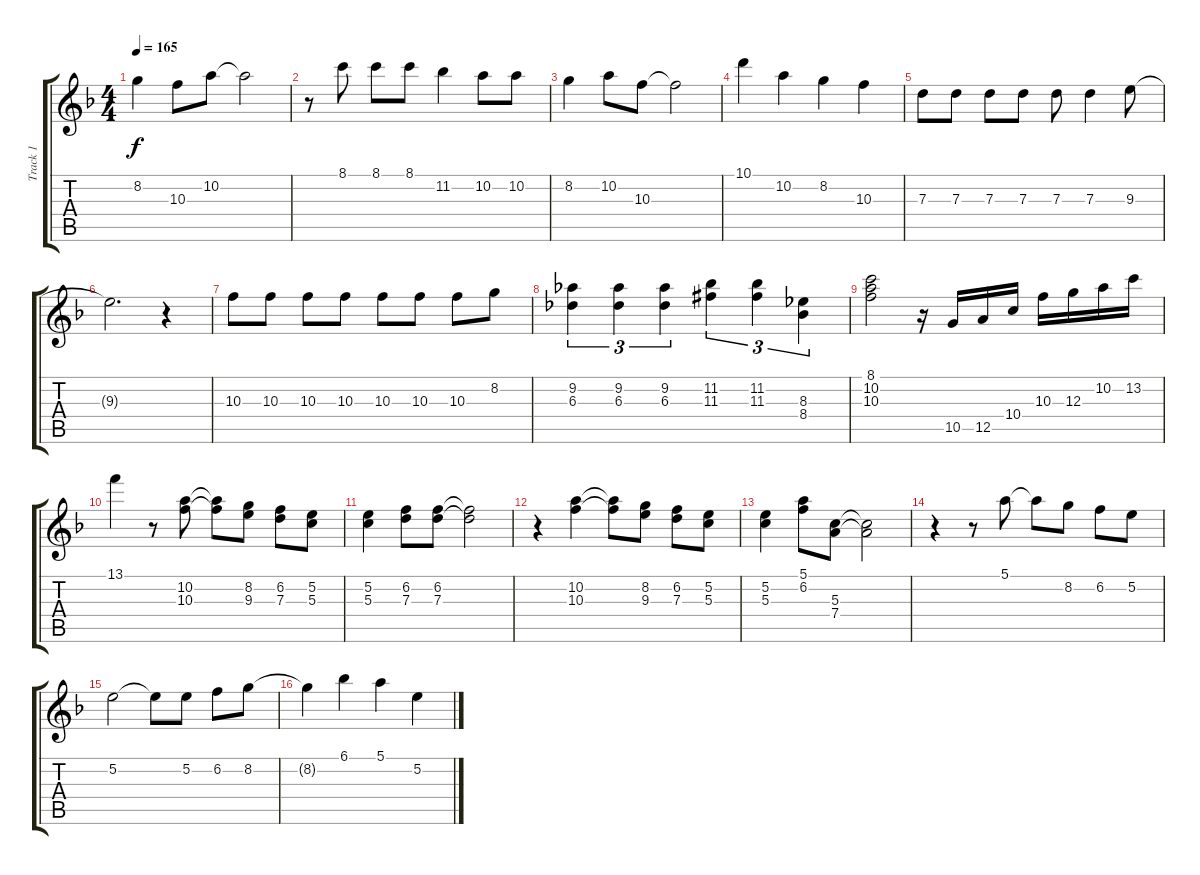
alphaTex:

\track ("Track 1" "Track 1") {instrument electricguitarjazz}
\staff {score tabs}
\tuning (E4 B3 G3 D3 A2 E2) {hide}
\ts (4 4)
\tempo 165
\clef g2
\ks f
8.2.4{dy f} 10.3.8 10.2.8 10.2{t}.2 |
r.8 8.1.8 8.1.8 8.1.8 11.2.4 10.2.8 10.2.8 |
8.2.4 10.2.8 10.3.8 10.3{t}.2 |
10.1.4 10.2.4 8.2.4 10.3.4 |
7.3.8 7.3.8 7.3.8 7.3.8 7.3.8 7.3.4 9.3.8 |
9.3{t}.2{d} r.4 |
10.3.8 10.3.8 10.3.8 10.3.8 10.3.8 10.3.8 10.3.8 8.2.8 |
(9.2 6.3).4{tu (3 2)} (9.2 6.3).4{tu (3 2)} (9.2 6.3).4{tu (3 2)} (11.2 11.3{acc #}).4{tu (3 2)} (11.2 11.3{acc #}).4{tu (3 2)} (8.3 8.4).4{tu (3 2)} |
(8.1 10.2 10.3).2 r.16 10.5.16 12.5.16 10.4.16 10.3.16 12.3.16 10.2.16 13.2.16 |
13.1.4 r.8 (10.2 10.3).8 (10.2{t} 10.3{t}).8 (8.2 9.3).8 (6.2 7.3).8 (5.2 5.3).8 |
(5.2 5.3).4 (6.2 7.3).8 (6.2 7.3).8 (6.2{t} 7.3{t}).2 |
r.4 (10.2 10.3).4 (10.2{t} 10.3{t}).8 (8.2 9.3).8 (6.2 7.3).8 (5.2 5.3).8 |
(5.2 5.3).4 (5.1 6.2).8 (5.3 7.4).8 (5.3{t} 7.4{t}).2 |
r.4 r.8 5.1.8 5.1{t}.8 8.2.8 6.2.8 5.2.8 |
5.2.2 5.2{t}.8 5.2.8 6.2.8 8.2.8 |
8.2{t}.4 6.1.4 5.1.4 5.2.4
